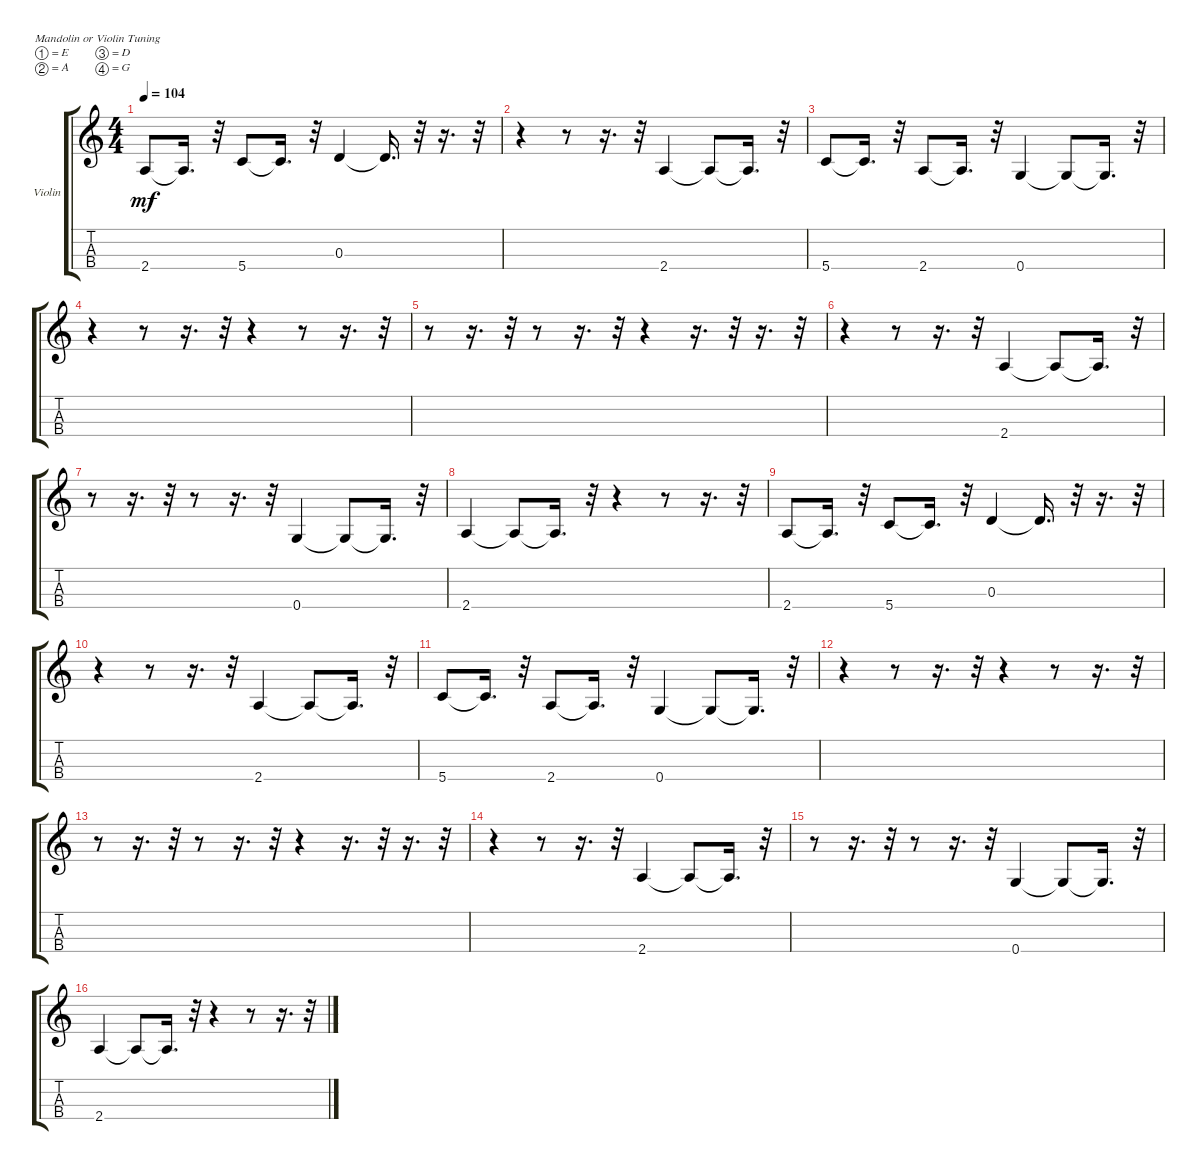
\bracketExtendMode groupsimilarinstruments
\firstSystemTrackNameOrientation horizontal
\otherSystemsTrackNameOrientation horizontal
\track ("" "Violin") {instrument violin}
\staff {score tabs}
\tuning (E5 A4 D4 G3)
\ts (4 4)
\tempo 104
\clef g2
\ks c
2.4.8{dy mf} 2.4{t}.16{d} r.32 5.4.8 5.4{t}.16{d} r.32 0.3.4 0.3{t}.16{d} r.32 r.16{d} r.32 |
r.4 r.8 r.16{d} r.32 2.4.4 2.4{t}.8 2.4{t}.16{d} r.32 |
5.4.8 5.4{t}.16{d} r.32 2.4.8 2.4{t}.16{d} r.32 0.4.4 0.4{t}.8 0.4{t}.16{d} r.32 |
r.4 r.8 r.16{d} r.32 r.4 r.8 r.16{d} r.32 |
r.8 r.16{d} r.32 r.8 r.16{d} r.32 r.4 r.16{d} r.32 r.16{d} r.32 |
r.4 r.8 r.16{d} r.32 2.4.4 2.4{t}.8 2.4{t}.16{d} r.32 |
r.8 r.16{d} r.32 r.8 r.16{d} r.32 0.4.4 0.4{t}.8 0.4{t}.16{d} r.32 |
2.4.4 2.4{t}.8 2.4{t}.16{d} r.32 r.4 r.8 r.16{d} r.32 |
2.4.8 2.4{t}.16{d} r.32 5.4.8 5.4{t}.16{d} r.32 0.3.4 0.3{t}.16{d} r.32 r.16{d} r.32 |
r.4 r.8 r.16{d} r.32 2.4.4 2.4{t}.8 2.4{t}.16{d} r.32 |
5.4.8 5.4{t}.16{d} r.32 2.4.8 2.4{t}.16{d} r.32 0.4.4 0.4{t}.8 0.4{t}.16{d} r.32 |
r.4 r.8 r.16{d} r.32 r.4 r.8 r.16{d} r.32 |
r.8 r.16{d} r.32 r.8 r.16{d} r.32 r.4 r.16{d} r.32 r.16{d} r.32 |
r.4 r.8 r.16{d} r.32 2.4.4 2.4{t}.8 2.4{t}.16{d} r.32 |
r.8 r.16{d} r.32 r.8 r.16{d} r.32 0.4.4 0.4{t}.8 0.4{t}.16{d} r.32 |
2.4.4 2.4{t}.8 2.4{t}.16{d} r.32 r.4 r.8 r.16{d} r.32
